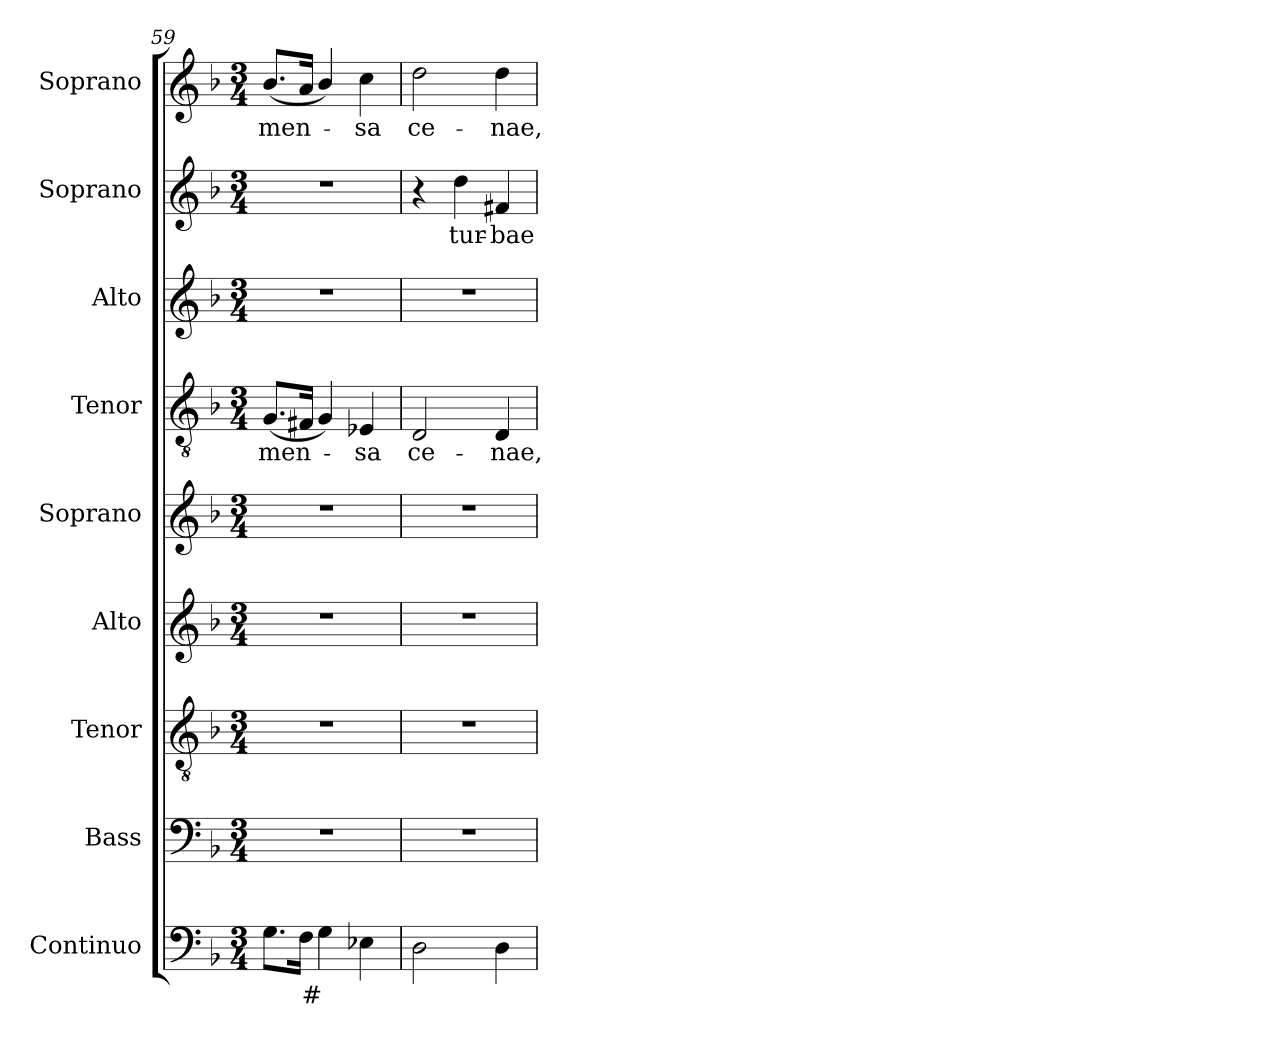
**kern	**text	**kern	**kern	**kern	**kern	**kern	**text	**kern	**kern	**text	**kern	**text
*part9	*part9	*part8	*part7	*part6	*part5	*part4	*part4	*part3	*part2	*part2	*part1	*part1
*staff9	*staff9	*staff8	*staff7	*staff6	*staff5	*staff4	*staff4	*staff3	*staff2	*staff2	*staff1	*staff1
*I"Continuo	*	*I"Bass	*I"Tenor	*I"Alto	*I"Soprano	*I"Tenor	*	*I"Alto	*I"Soprano	*	*I"Soprano	*
*I'Cont.	*	*I'B.	*I'T.	*I'A.	*I'S.	*I'T.	*	*I'A.	*I'S.	*	*I'S.	*
*clefF4	*	*clefF4	*clefGv2	*clefG2	*clefG2	*clefGv2	*	*clefG2	*clefG2	*	*clefG2	*
*	*	*	*ITrd7c12	*	*	*ITrd7c12	*	*	*	*	*	*
*k[b-]	*	*k[b-]	*k[b-]	*k[b-]	*k[b-]	*k[b-]	*	*k[b-]	*k[b-]	*	*k[b-]	*
*F:	*	*F:	*F:	*F:	*F:	*F:	*	*F:	*F:	*	*F:	*
*M3/4	*	*M3/4	*M3/4	*M3/4	*M3/4	*M3/4	*	*M3/4	*M3/4	*	*M3/4	*
=59	=59	=59	=59	=59	=59	=59	=59	=59	=59	=59	=59	=59
!	!	!LO:N:vis=1	!LO:N:vis=1	!LO:N:vis=1	!LO:N:vis=1	!	!	!	!	!	!	!
!	!	!	!	!	!	!	!LO:LY:b:color=#000000	!LO:N:vis=1	!LO:N:vis=1	!	!	!
!	!	!	!	!	!	!	!	!	!	!	!	!LO:LY:b:color=#000000
8.Gi\L	.	2.r	2.r	2.r	2.r	(8.GGi/L	men-	2.r	2.r	.	(8.b-i/L	men-
!	!LO:LY:b:color=#000000	!	!	!	!	!	!	!	!	!	!	!
16Fi\Jk	#	.	.	.	.	16FF#Xi/Jk	.	.	.	.	16ai/Jk	.
4Gi\	.	.	.	.	.	4GGi/)	.	.	.	.	4b-i/)	.
!	!	!	!	!	!	!	!LO:LY:b:color=#000000	!	!	!	!	!
!	!	!	!	!	!	!	!	!	!	!	!	!LO:LY:b:color=#000000
4E-Xi\	.	.	.	.	.	4EE-Xi/	-sa	.	.	.	4cci\	-sa
=60	=60	=60	=60	=60	=60	=60	=60	=60	=60	=60	=60	=60
!	!	!LO:N:vis=1	!LO:N:vis=1	!LO:N:vis=1	!LO:N:vis=1	!	!	!	!	!	!	!
!	!	!	!	!	!	!	!LO:LY:b:color=#000000	!LO:N:vis=1	!	!	!	!
!	!	!	!	!	!	!	!	!	!	!	!	!LO:LY:b:color=#000000
2Di\	.	2.r	2.r	2.r	2.r	2DDi/	ce-	2.r	4r	.	2ddi\	ce-
!	!	!	!	!	!	!	!	!	!	!LO:LY:b:color=#000000	!	!
.	.	.	.	.	.	.	.	.	4ddi\	tur-	.	.
!	!	!	!	!	!	!	!LO:LY:b:color=#000000	!	!	!	!	!
!	!	!	!	!	!	!	!	!	!	!LO:LY:b:color=#000000	!	!
!	!	!	!	!	!	!	!	!	!	!	!	!LO:LY:b:color=#000000
4Di\	.	.	.	.	.	4DDi/	-nae,	.	4f#Xi/	-bae	4ddi\	-nae,
=	=	=	=	=	=	=	=	=	=	=	=	=
*-	*-	*-	*-	*-	*-	*-	*-	*-	*-	*-	*-	*-
